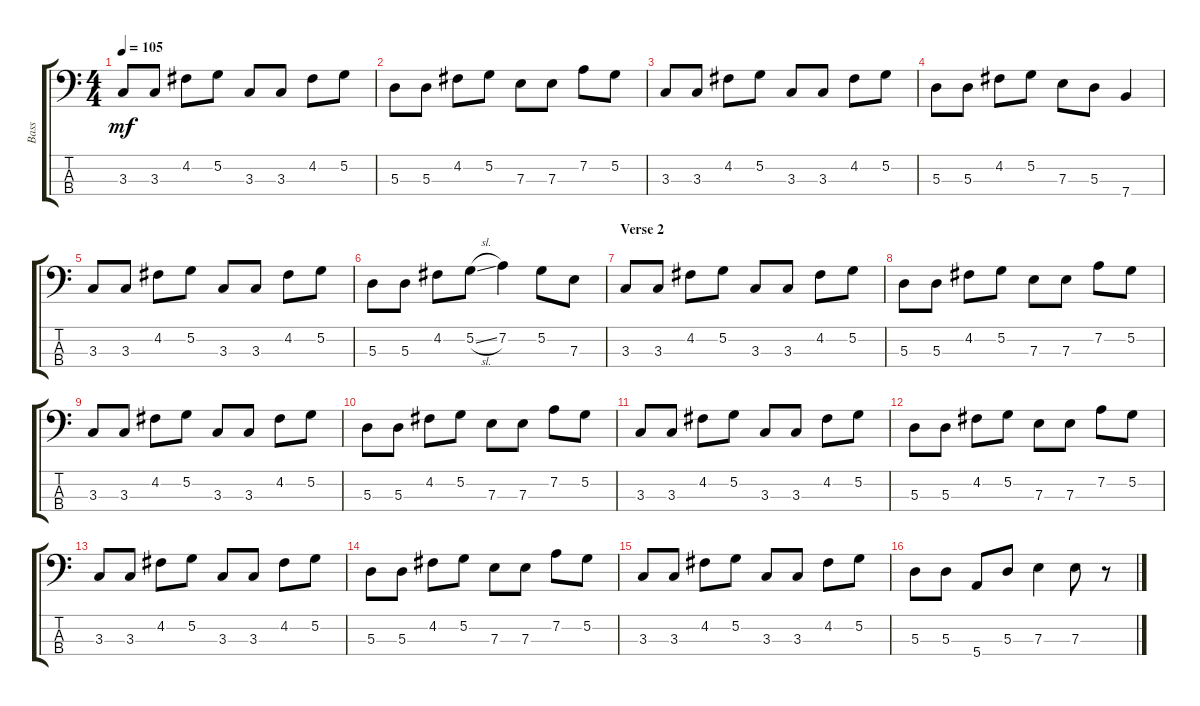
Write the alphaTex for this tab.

\track ("Bass" "Bass") {instrument electricbassfinger}
\staff {score tabs}
\tuning (G2 D2 A1 E1) {hide}
\ts (4 4)
\tempo 105
\clef f4
\ks c
3.3.8{dy mf} 3.3.8 4.2.8 5.2.8 3.3.8 3.3.8 4.2.8 5.2.8 |
5.3.8 5.3.8 4.2.8 5.2.8 7.3.8 7.3.8 7.2.8 5.2.8 |
3.3.8 3.3.8 4.2.8 5.2.8 3.3.8 3.3.8 4.2.8 5.2.8 |
5.3.8 5.3.8 4.2.8 5.2.8 7.3.8 5.3.8 7.4.4 |
3.3.8 3.3.8 4.2.8 5.2.8 3.3.8 3.3.8 4.2.8 5.2.8 |
5.3.8 5.3.8 4.2.8 5.2{sl}.8 7.2.4 5.2.8 7.3.8 |
\section ("" "Verse 2")
3.3.8 3.3.8 4.2.8 5.2.8 3.3.8 3.3.8 4.2.8 5.2.8 |
5.3.8 5.3.8 4.2.8 5.2.8 7.3.8 7.3.8 7.2.8 5.2.8 |
3.3.8 3.3.8 4.2.8 5.2.8 3.3.8 3.3.8 4.2.8 5.2.8 |
5.3.8 5.3.8 4.2.8 5.2.8 7.3.8 7.3.8 7.2.8 5.2.8 |
3.3.8 3.3.8 4.2.8 5.2.8 3.3.8 3.3.8 4.2.8 5.2.8 |
5.3.8 5.3.8 4.2.8 5.2.8 7.3.8 7.3.8 7.2.8 5.2.8 |
3.3.8 3.3.8 4.2.8 5.2.8 3.3.8 3.3.8 4.2.8 5.2.8 |
5.3.8 5.3.8 4.2.8 5.2.8 7.3.8 7.3.8 7.2.8 5.2.8 |
3.3.8 3.3.8 4.2.8 5.2.8 3.3.8 3.3.8 4.2.8 5.2.8 |
5.3.8 5.3.8 5.4.8 5.3.8 7.3.4 7.3.8 r.8
